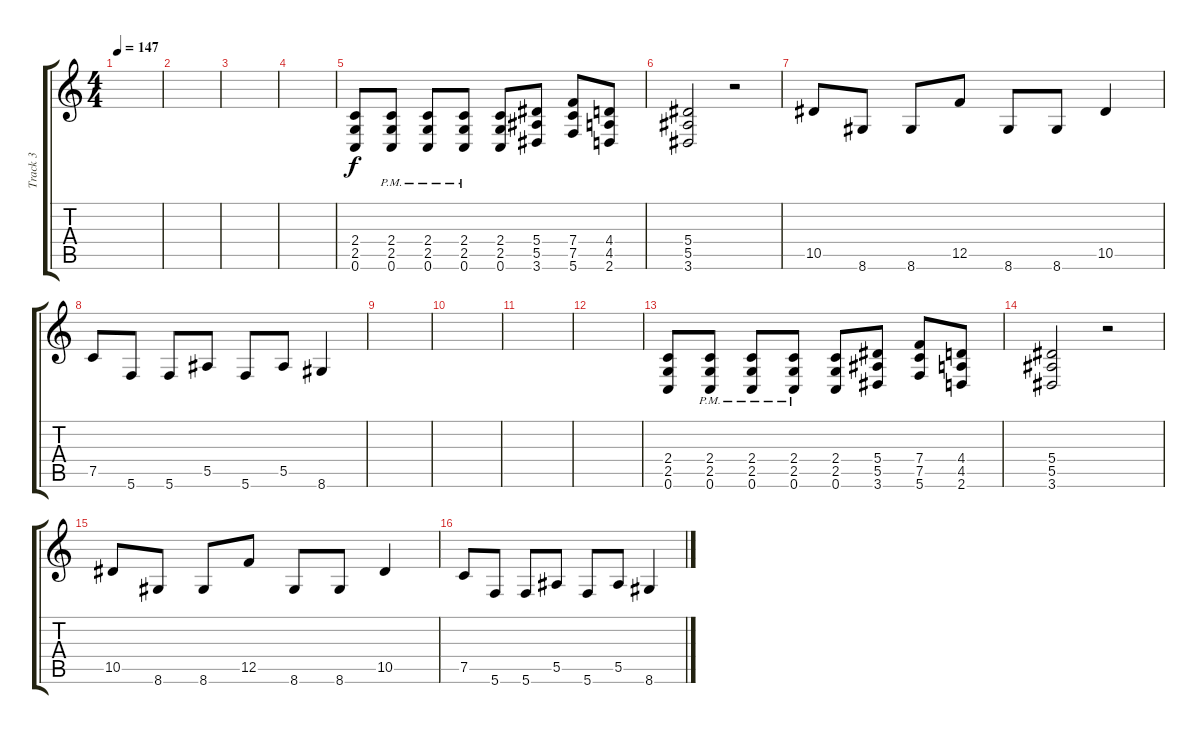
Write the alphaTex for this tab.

\track ("Track 3" "Track 3") {instrument distortionguitar}
\staff {score tabs}
\tuning (C4 G3 Eb3 Bb2 F2 C2) {hide}
\ts (4 4)
\tempo 147
\clef g2
\ks c
|
|
|
|
(2.4 2.5 0.6).8 (2.4{pm} 2.5{pm} 0.6{pm}).8 (2.4{pm} 2.5{pm} 0.6{pm}).8 (2.4{pm} 2.5{pm} 0.6{pm}).8 (2.4 2.5 0.6).8 (5.4 5.5 3.6).8 (7.4 7.5 5.6).8 (4.4 4.5 2.6).8 |
(5.4 5.5 3.6).2 r.2 |
10.5.8 8.6.8 8.6.8 12.5.8 8.6.8 8.6.8 10.5.4 |
7.5.8 5.6.8 5.6.8 5.5.8 5.6.8 5.5.8 8.6.4 |
|
|
|
|
(2.4 2.5 0.6).8 (2.4{pm} 2.5{pm} 0.6{pm}).8 (2.4{pm} 2.5{pm} 0.6{pm}).8 (2.4{pm} 2.5{pm} 0.6{pm}).8 (2.4 2.5 0.6).8 (5.4 5.5 3.6).8 (7.4 7.5 5.6).8 (4.4 4.5 2.6).8 |
(5.4 5.5 3.6).2 r.2 |
10.5.8 8.6.8 8.6.8 12.5.8 8.6.8 8.6.8 10.5.4 |
7.5.8 5.6.8 5.6.8 5.5.8 5.6.8 5.5.8 8.6.4
